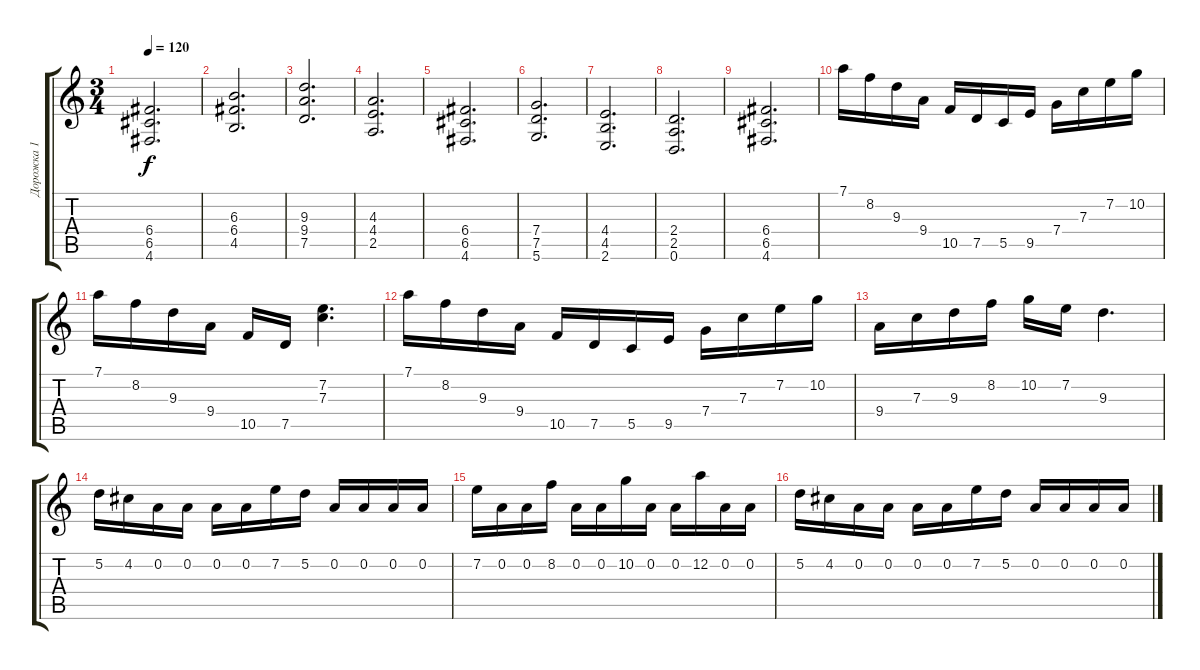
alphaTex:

\track ("Дорожка 1" "Дорожка 1") {instrument distortionguitar}
\staff {score tabs}
\tuning (D4 A3 F3 C3 G2 D2) {hide}
\ts (3 4)
\tempo 120
\clef g2
\ks c
(6.4 6.5 4.6).2{d dy f} |
(6.3 6.4 4.5).2{d} |
(9.3 9.4 7.5).2{d} |
(4.3 4.4 2.5).2{d} |
(6.4 6.5 4.6).2{d} |
(7.4 7.5 5.6).2{d} |
(4.4 4.5 2.6).2{d} |
(2.4 2.5 0.6).2{d} |
(6.4 6.5 4.6).2{d} |
7.1.16 8.2.16 9.3.16 9.4.16 10.5.16 7.5.16 5.5.16 9.5.16 7.4.16 7.3.16 7.2.16 10.2.16 |
7.1.16 8.2.16 9.3.16 9.4.16 10.5.16 7.5.16 (7.2 7.3).4{d} |
7.1.16 8.2.16 9.3.16 9.4.16 10.5.16 7.5.16 5.5.16 9.5.16 7.4.16 7.3.16 7.2.16 10.2.16 |
9.4.16 7.3.16 9.3.16 8.2.16 10.2.16 7.2.16 9.3.4{d} |
5.2.16 4.2.16 0.2.16 0.2.16 0.2.16 0.2.16 7.2.16 5.2.16 0.2.16 0.2.16 0.2.16 0.2.16 |
7.2.16 0.2.16 0.2.16 8.2.16 0.2.16 0.2.16 10.2.16 0.2.16 0.2.16 12.2.16 0.2.16 0.2.16 |
5.2.16 4.2.16 0.2.16 0.2.16 0.2.16 0.2.16 7.2.16 5.2.16 0.2.16 0.2.16 0.2.16 0.2.16
